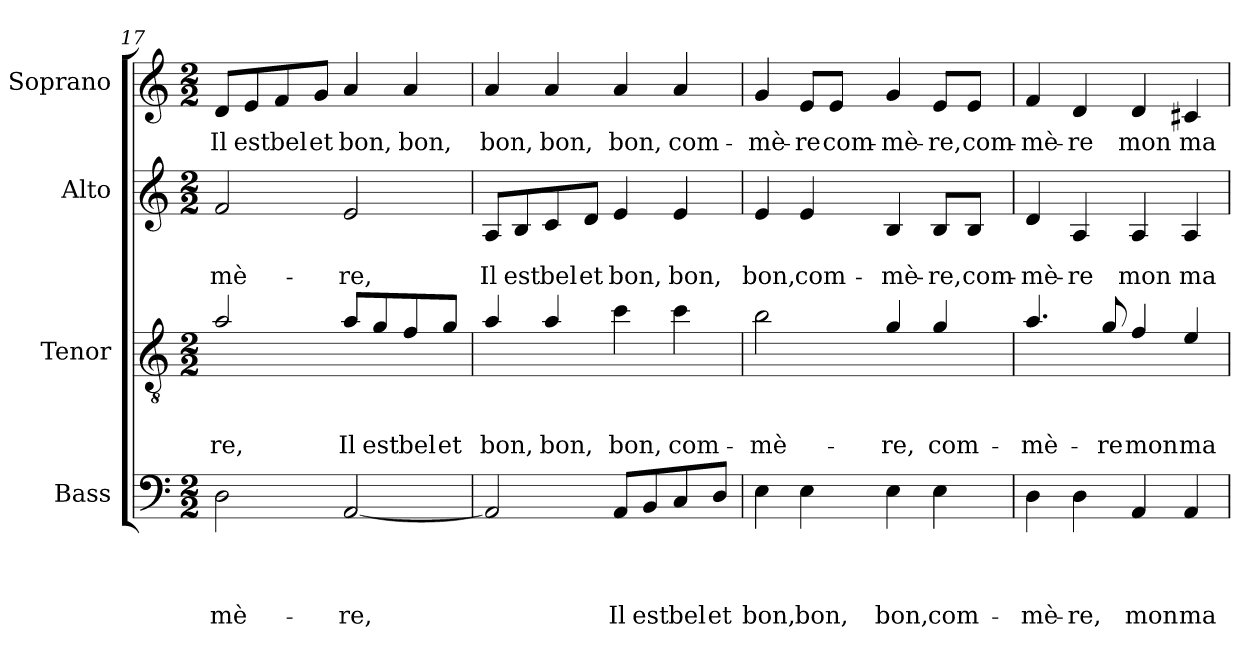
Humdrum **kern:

**kern	**text	**text	**text	**text	**kern	**text	**text	**text	**kern	**text	**text	**kern	**text
*part4	*part4	*part4	*part4	*part4	*part3	*part3	*part3	*part3	*part2	*part2	*part2	*part1	*part1
*staff4	*staff4	*staff4	*staff4	*staff4	*staff3	*staff3	*staff3	*staff3	*staff2	*staff2	*staff2	*staff1	*staff1
*I"Bass	*	*	*	*	*I"Tenor	*	*	*	*I"Alto	*	*	*I"Soprano	*
*I'B	*	*	*	*	*I'T	*	*	*	*I'A	*	*	*I'S	*
*clefF4	*	*	*	*	*clefGv2	*	*	*	*clefG2	*	*	*clefG2	*
*	*	*	*	*	*ITrd7c12	*	*	*	*	*	*	*	*
*k[]	*	*	*	*	*k[]	*	*	*	*k[]	*	*	*k[]	*
*C:	*	*	*	*	*C:	*	*	*	*C:	*	*	*C:	*
*M2/2	*	*	*	*	*M2/2	*	*	*	*M2/2	*	*	*M2/2	*
=17	=17	=17	=17	=17	=17	=17	=17	=17	=17	=17	=17	=17	=17
!	!	!	!	!LO:LY:b	!	!	!	!	!	!	!	!	!
!	!	!	!	!	!	!	!	!LO:LY:b	!	!	!	!	!
!	!	!	!	!	!	!	!	!	!	!	!LO:LY:b	!	!
!	!	!	!	!	!	!	!	!	!	!	!	!	!LO:LY:b
2D\	.	.	.	-mè-	2A/	.	.	-re,	2f/	.	-mè-	8d/L	Il
!	!	!	!	!	!	!	!	!	!	!	!	!	!LO:LY:b
.	.	.	.	.	.	.	.	.	.	.	.	8e/	est
!	!	!	!	!	!	!	!	!	!	!	!	!	!LO:LY:b
.	.	.	.	.	.	.	.	.	.	.	.	8f/	bel
!	!	!	!	!	!	!	!	!	!	!	!	!	!LO:LY:b
.	.	.	.	.	.	.	.	.	.	.	.	8g/J	et
!	!	!	!	!LO:LY:b	!	!	!	!	!	!	!	!	!
!	!	!	!	!	!	!	!	!LO:LY:b	!	!	!	!	!
!	!	!	!	!	!	!	!	!	!	!	!LO:LY:b	!	!
!	!	!	!	!	!	!	!	!	!	!	!	!	!LO:LY:b
[<2AA/	.	.	.	-re,	8A/L	.	.	Il	2e/	.	-re,	4a/	bon,
!	!	!	!	!	!	!	!	!LO:LY:b	!	!	!	!	!
.	.	.	.	.	8G/	.	.	est	.	.	.	.	.
!	!	!	!	!	!	!	!	!LO:LY:b	!	!	!	!	!
!	!	!	!	!	!	!	!	!	!	!	!	!	!LO:LY:b
.	.	.	.	.	8F/	.	.	bel	.	.	.	4a/	bon,
!	!	!	!	!	!	!	!	!LO:LY:b	!	!	!	!	!
.	.	.	.	.	8G/J	.	.	et	.	.	.	.	.
=18	=18	=18	=18	=18	=18	=18	=18	=18	=18	=18	=18	=18	=18
!	!	!	!	!	!	!	!	!LO:LY:b	!	!	!	!	!
!	!	!	!	!	!	!	!	!	!	!	!LO:LY:b	!	!
!	!	!	!	!	!	!	!	!	!	!	!	!	!LO:LY:b
2AA/]	.	.	.	.	4A/	.	.	bon,	8A/L	.	Il	4a/	bon,
!	!	!	!	!	!	!	!	!	!	!	!LO:LY:b	!	!
.	.	.	.	.	.	.	.	.	8B/	.	est	.	.
!	!	!	!	!	!	!	!	!LO:LY:b	!	!	!	!	!
!	!	!	!	!	!	!	!	!	!	!	!LO:LY:b	!	!
!	!	!	!	!	!	!	!	!	!	!	!	!	!LO:LY:b
.	.	.	.	.	4A/	.	.	bon,	8c/	.	bel	4a/	bon,
!	!	!	!	!	!	!	!	!	!	!	!LO:LY:b	!	!
.	.	.	.	.	.	.	.	.	8d/J	.	et	.	.
!	!	!	!	!LO:LY:b	!	!	!	!	!	!	!	!	!
!	!	!	!	!	!	!	!	!LO:LY:b	!	!	!	!	!
!	!	!	!	!	!	!	!	!	!	!	!LO:LY:b	!	!
!	!	!	!	!	!	!	!	!	!	!	!	!	!LO:LY:b
8AA/L	.	.	.	Il	4c\	.	.	bon,	4e/	.	bon,	4a/	bon,
!	!	!	!	!LO:LY:b	!	!	!	!	!	!	!	!	!
8BB/	.	.	.	est	.	.	.	.	.	.	.	.	.
!	!	!	!	!LO:LY:b	!	!	!	!	!	!	!	!	!
!	!	!	!	!	!	!	!	!LO:LY:b	!	!	!	!	!
!	!	!	!	!	!	!	!	!	!	!	!LO:LY:b	!	!
!	!	!	!	!	!	!	!	!	!	!	!	!	!LO:LY:b
8C/	.	.	.	bel	4c\	.	.	com-	4e/	.	bon,	4a/	com-
!	!	!	!	!LO:LY:b	!	!	!	!	!	!	!	!	!
8D/J	.	.	.	et	.	.	.	.	.	.	.	.	.
=19	=19	=19	=19	=19	=19	=19	=19	=19	=19	=19	=19	=19	=19
!	!	!	!	!LO:LY:b	!	!	!	!	!	!	!	!	!
!	!	!	!	!	!	!	!	!LO:LY:b	!	!	!	!	!
!	!	!	!	!	!	!	!	!	!	!	!LO:LY:b	!	!
!	!	!	!	!	!	!	!	!	!	!	!	!	!LO:LY:b
4E\	.	.	.	bon,	2B\	.	.	-mè-	4e/	.	bon,	4g/	-mè-
!	!	!	!	!LO:LY:b	!	!	!	!	!	!	!	!	!
!	!	!	!	!	!	!	!	!	!	!	!LO:LY:b	!	!
!	!	!	!	!	!	!	!	!	!	!	!	!	!LO:LY:b
4E\	.	.	.	bon,	.	.	.	.	4e/	.	com-	8e/L	-re
!	!	!	!	!	!	!	!	!	!	!	!	!	!LO:LY:b
.	.	.	.	.	.	.	.	.	.	.	.	8e/J	com-
!	!	!	!	!LO:LY:b	!	!	!	!	!	!	!	!	!
!	!	!	!	!	!	!	!	!LO:LY:b	!	!	!	!	!
!	!	!	!	!	!	!	!	!	!	!	!LO:LY:b	!	!
!	!	!	!	!	!	!	!	!	!	!	!	!	!LO:LY:b
4E\	.	.	.	bon,	4G/	.	.	-re,	4B/	.	-mè-	4g/	-mè-
!	!	!	!	!LO:LY:b	!	!	!	!	!	!	!	!	!
!	!	!	!	!	!	!	!	!LO:LY:b	!	!	!	!	!
!	!	!	!	!	!	!	!	!	!	!	!LO:LY:b	!	!
!	!	!	!	!	!	!	!	!	!	!	!	!	!LO:LY:b
4E\	.	.	.	com-	4G/	.	.	com-	8B/L	.	-re,	8e/L	-re,
!	!	!	!	!	!	!	!	!	!	!	!LO:LY:b	!	!
!	!	!	!	!	!	!	!	!	!	!	!	!	!LO:LY:b
.	.	.	.	.	.	.	.	.	8B/J	.	com-	8e/J	com-
=20	=20	=20	=20	=20	=20	=20	=20	=20	=20	=20	=20	=20	=20
!	!	!	!	!LO:LY:b	!	!	!	!	!	!	!	!	!
!	!	!	!	!	!	!	!	!LO:LY:b	!	!	!	!	!
!	!	!	!	!	!	!	!	!	!	!	!LO:LY:b	!	!
!	!	!	!	!	!	!	!	!	!	!	!	!	!LO:LY:b
4D\	.	.	.	-mè-	4.A/	.	.	-mè-	4d/	.	-mè-	4f/	-mè-
!	!	!	!	!LO:LY:b	!	!	!	!	!	!	!	!	!
!	!	!	!	!	!	!	!	!	!	!	!LO:LY:b	!	!
!	!	!	!	!	!	!	!	!	!	!	!	!	!LO:LY:b
4D\	.	.	.	-re,	.	.	.	.	4A/	.	-re	4d/	-re
!	!	!	!	!	!	!	!	!LO:LY:b	!	!	!	!	!
.	.	.	.	.	8G/	.	.	-re	.	.	.	.	.
!	!	!	!	!LO:LY:b	!	!	!	!	!	!	!	!	!
!	!	!	!	!	!	!	!	!LO:LY:b	!	!	!	!	!
!	!	!	!	!	!	!	!	!	!	!	!LO:LY:b	!	!
!	!	!	!	!	!	!	!	!	!	!	!	!	!LO:LY:b
4AA/	.	.	.	mon	4F/	.	.	mon	4A/	.	mon	4d/	mon
!	!	!	!	!LO:LY:b	!	!	!	!	!	!	!	!	!
!	!	!	!	!	!	!	!	!LO:LY:b	!	!	!	!	!
!	!	!	!	!	!	!	!	!	!	!	!LO:LY:b	!	!
!	!	!	!	!	!	!	!	!	!	!	!	!	!LO:LY:b
4AA/	.	.	.	ma-	4E/	.	.	ma-	4A/	.	ma-	4c#X/	ma-
=	=	=	=	=	=	=	=	=	=	=	=	=	=
*-	*-	*-	*-	*-	*-	*-	*-	*-	*-	*-	*-	*-	*-
